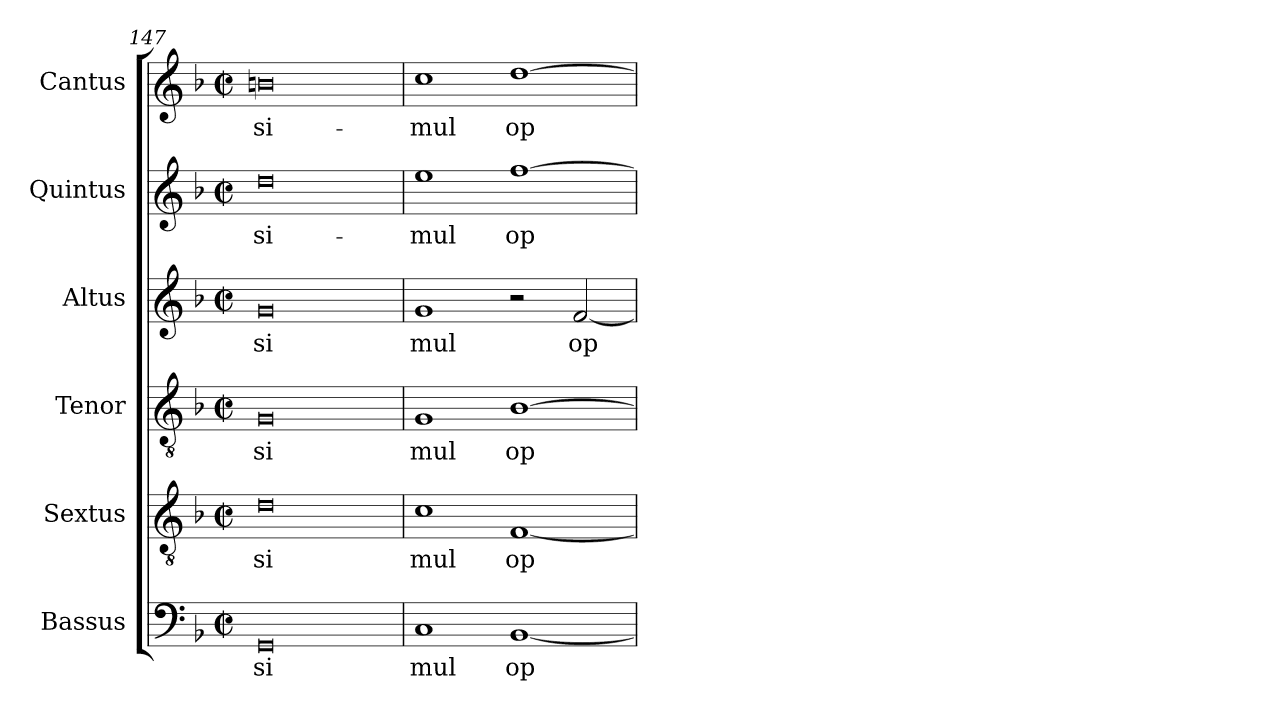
**kern	**text	**kern	**text	**kern	**text	**kern	**text	**kern	**text	**kern	**text
*part6	*part6	*part5	*part5	*part4	*part4	*part3	*part3	*part2	*part2	*part1	*part1
*staff6	*staff6	*staff5	*staff5	*staff4	*staff4	*staff3	*staff3	*staff2	*staff2	*staff1	*staff1
*I"Bassus	*	*I"Sextus	*	*I"Tenor	*	*I"Altus	*	*I"Quintus	*	*I"Cantus	*
*I'Bassus	*	*	*	*I'Tenor	*	*I'Altus	*	*I'Quintus	*	*I'Cantus	*
*clefF4	*	*clefGv2	*	*clefGv2	*	*clefG2	*	*clefG2	*	*clefG2	*
*k[b-]	*	*k[b-]	*	*k[b-]	*	*k[b-]	*	*k[b-]	*	*k[b-]	*
*F:	*	*F:	*	*F:	*	*F:	*	*F:	*	*F:	*
*M2/2	*	*M2/2	*	*M2/2	*	*M2/2	*	*M2/2	*	*M2/2	*
*met(c|)	*	*met(c|)	*	*met(c|)	*	*met(c|)	*	*met(c|)	*	*met(c|)	*
=147	=147	=147	=147	=147	=147	=147	=147	=147	=147	=147	=147
!	!LO:LY:b:cj	!	!LO:LY:b:cj	!	!LO:LY:b:cj	!	!LO:LY:b:cj	!	!LO:LY:b:cj	!	!LO:LY:b:cj
0GG	si	0d	si	0G	si	0g	si	0dd	si-	0bn	si-
=148	=148	=148	=148	=148	=148	=148	=148	=148	=148	=148	=148
!	!LO:LY:b:cj	!	!LO:LY:b:cj	!	!LO:LY:b:cj	!	!LO:LY:b:cj	!	!LO:LY:b:cj	!	!LO:LY:b:cj
1C	mul	1c	mul	1G	mul	1g	mul	1ee	-mul	1cc	-mul
!	!LO:LY:b:cj	!	!LO:LY:b:cj	!	!LO:LY:b:cj	!	!	!	!LO:LY:b:cj	!	!LO:LY:b:cj
[<1BB-	op	[<1F	op	[>1B-	op	2r	.	[>1ff	op-	[>1dd	op-
!	!	!	!	!	!	!	!LO:LY:b:cj	!	!	!	!
.	.	.	.	.	.	[<2f/	op	.	.	.	.
=	=	=	=	=	=	=	=	=	=	=	=
*-	*-	*-	*-	*-	*-	*-	*-	*-	*-	*-	*-
